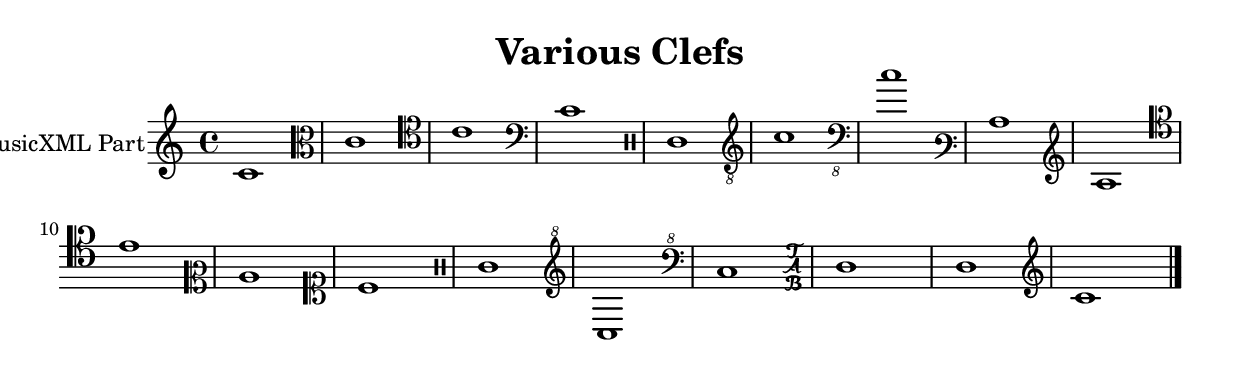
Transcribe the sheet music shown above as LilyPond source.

\version "2.24.4"

\header {
  workCreditTypeTitle = "Various Clefs"
  miscellaneousField  = "Various clefs: G, C, F, percussion,
          TAB and none; some are also possible with transposition and on other
          staff lines than their default (e.g. soprano/alto/tenor/baritone C
          clefs); Each measure shows a different clef (measure 17 has the \"none\"
          clef), only measure 18 has the same treble clef as measure
          1."
  title               = "Various Clefs"
}

\paper {
  % horizontal-shift = 0.0\mm
  % indent = 0.0\mm
  % short-indent = 0.0\mm
  
  % markup-system-spacing-padding = 0.0\mm
  % between-system-space = 0.0\mm
  % page-top-space = 0.0\mm
  
  % page-count = -1
  % system-count = -1
  
  % oddHeaderMarkup = ""
  % evenHeaderMarkup = ""
  % oddFooterMarkup = ""
  % evenFooterMarkup = ""
}

\layout {
  \context { \Score
    autoBeaming = ##f % to display tuplets brackets
  }
  \context { \Voice
  }
}

Part_POne_Staff_One_Voice_One = \absolute {
  \language "nederlands"
  
  \clef "treble"
  \key c \major
  \time 4/4
  c'1
  \clef "alto"
  c'1  | % 3
  \barNumberCheck #3
  
  \clef "tenor"
  c'1  | % 4
  \barNumberCheck #4
  
  \clef "bass"
  c'1  | % 5
  \barNumberCheck #5
  
  \clef "percussion"
  c'1  | % 6
  \barNumberCheck #6
  
  \clef "treble_8"
  c'1  | % 7
  \barNumberCheck #7
  
  \clef "bass_8"
  c'1  | % 8
  \barNumberCheck #8
  
  \clef "varbaritone"
  c'1  | % 9
  \barNumberCheck #9
  
  \clef "french"
  c'1  | % 10
  \barNumberCheck #10
  
  \clef "baritone"
  c'1  | % 11
  \barNumberCheck #11
  
  \clef "mezzosoprano"
  c'1  | % 12
  \barNumberCheck #12
  
  \clef "soprano"
  c'1  | % 13
  \barNumberCheck #13
  
  \clef "percussion"
  c'1  | % 14
  \barNumberCheck #14
  
  \clef "treble^8"
  c'1  | % 15
  \barNumberCheck #15
  
  \clef "bass^8"
  c'1  | % 16
  \barNumberCheck #16
  
  \clef "tab"
  
  c'1  | % 17
  \barNumberCheck #17
  
  c'1  | % 18
  \barNumberCheck #18
  
  \clef "treble"
  c'1
  \bar "|."
   | % 19
  \barNumberCheck #19
}

\book {

  \score {
    <<
      
      
      
      <<
      
        \new Staff  = "Part_POne_Staff_One"
        \with {
          instrumentName = "MusicXML Part"
        }
        <<
          \context Voice = "Part_POne_Staff_One_Voice_One" <<
            \Part_POne_Staff_One_Voice_One
          >>
        >>
      
      
      >>
    
    >>
    
    \layout {
      \context { \Score
        autoBeaming = ##f % to display tuplets brackets
      }
      \context { \Voice
      }
    }
    
    \midi {
      \tempo 16 = 360
    }
  }
  
}
